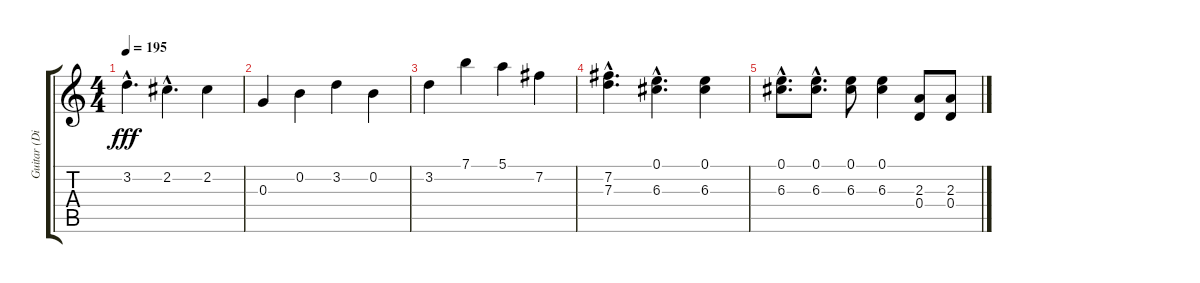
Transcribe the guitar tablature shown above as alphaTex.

\track ("Guitar (Distortion)" "Guitar (Di") {instrument distortionguitar}
\staff {score tabs}
\tuning (E4 B3 G3 D3 A2 E2) {hide}
\ts (4 4)
\tempo 195
\clef g2
\ks c
3.2{hac}.4{d dy fff} 2.2{hac}.4{d} 2.2.4 |
0.3.4 0.2.4 3.2.4 0.2.4 |
3.2.4 7.1.4 5.1.4 7.2.4 |
(7.2{hac} 7.3{hac}).4{d} (0.1{hac} 6.3{hac}).4{d} (0.1 6.3).4 |
(0.1{hac} 6.3{hac}).8{d} (0.1{hac} 6.3{hac}).8{d} (0.1 6.3).8 (0.1 6.3).4 (2.3 0.4).8 (2.3 0.4).8
